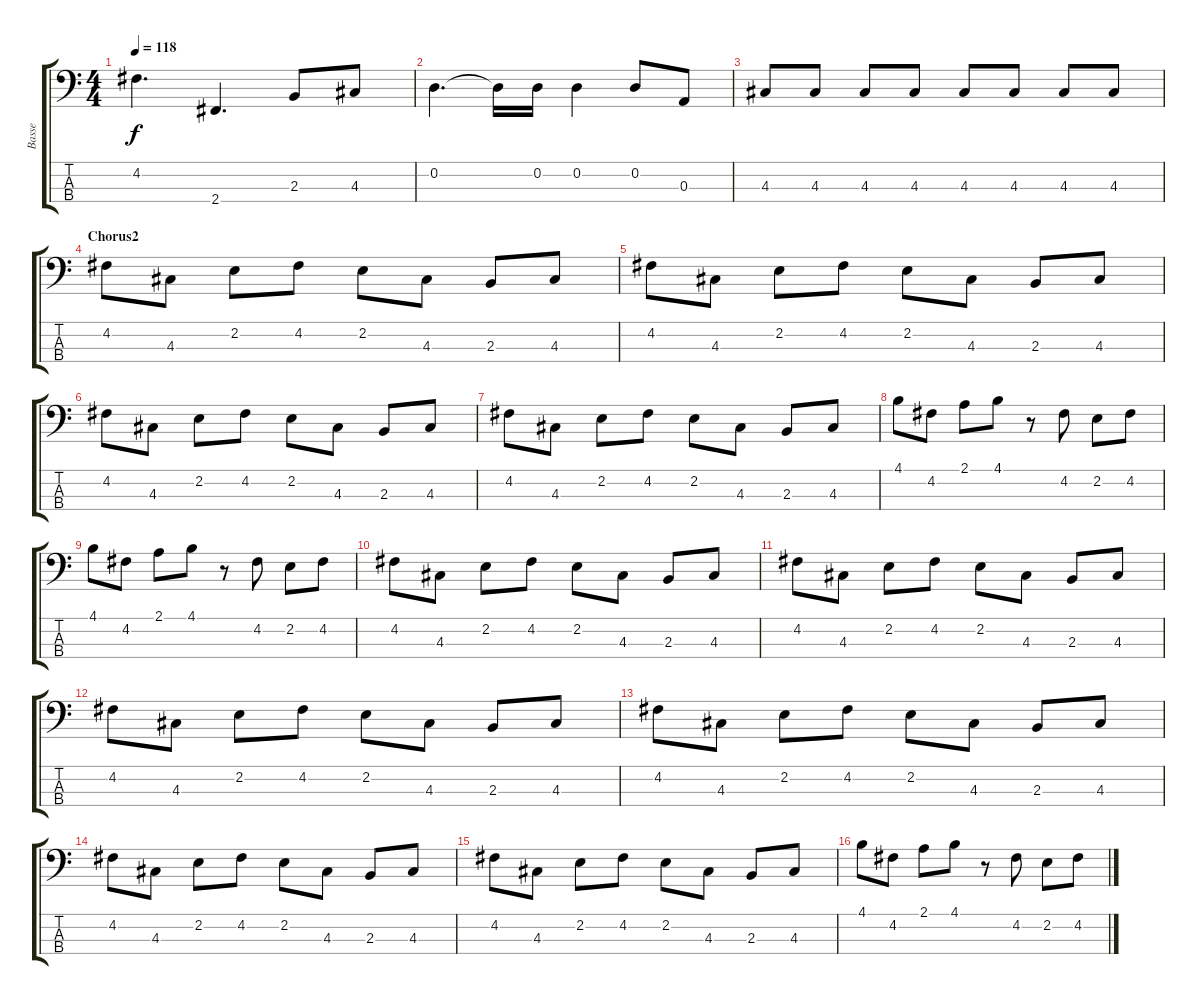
\track ("Basse" "Basse") {instrument fretlessbass}
\staff {score tabs}
\tuning (G2 D2 A1 E1) {hide}
\ts (4 4)
\tempo 118
\clef f4
\ks c
4.2.4{d dy f} 2.4.4{d} 2.3.8 4.3.8 |
0.2.4{d} 0.2{t}.16 0.2.16 0.2.4 0.2.8 0.3.8 |
4.3.8 4.3.8 4.3.8 4.3.8 4.3.8 4.3.8 4.3.8 4.3.8 |
\section ("" "Chorus2")
4.2.8 4.3.8 2.2.8 4.2.8 2.2.8 4.3.8 2.3.8 4.3.8 |
4.2.8 4.3.8 2.2.8 4.2.8 2.2.8 4.3.8 2.3.8 4.3.8 |
4.2.8 4.3.8 2.2.8 4.2.8 2.2.8 4.3.8 2.3.8 4.3.8 |
4.2.8 4.3.8 2.2.8 4.2.8 2.2.8 4.3.8 2.3.8 4.3.8 |
4.1.8 4.2.8 2.1.8 4.1.8 r.8 4.2.8 2.2.8 4.2.8 |
4.1.8 4.2.8 2.1.8 4.1.8 r.8 4.2.8 2.2.8 4.2.8 |
4.2.8 4.3.8 2.2.8 4.2.8 2.2.8 4.3.8 2.3.8 4.3.8 |
4.2.8 4.3.8 2.2.8 4.2.8 2.2.8 4.3.8 2.3.8 4.3.8 |
4.2.8 4.3.8 2.2.8 4.2.8 2.2.8 4.3.8 2.3.8 4.3.8 |
4.2.8 4.3.8 2.2.8 4.2.8 2.2.8 4.3.8 2.3.8 4.3.8 |
4.2.8 4.3.8 2.2.8 4.2.8 2.2.8 4.3.8 2.3.8 4.3.8 |
4.2.8 4.3.8 2.2.8 4.2.8 2.2.8 4.3.8 2.3.8 4.3.8 |
4.1.8 4.2.8 2.1.8 4.1.8 r.8 4.2.8 2.2.8 4.2.8
